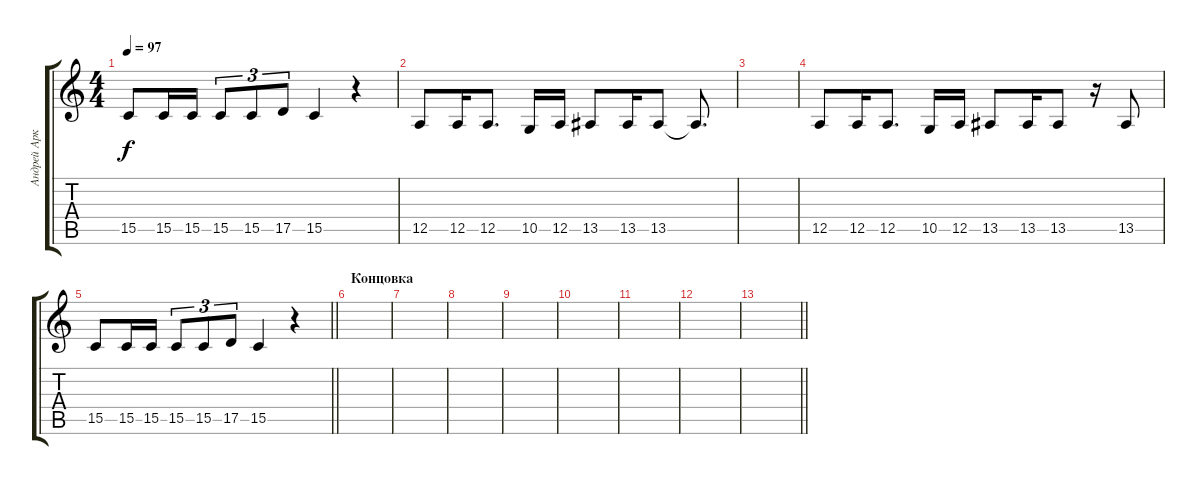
\track ("Андрей Аркадич" "Андрей Арк") {instrument sopranosax}
\staff {score tabs}
\tuning (E4 B3 G3 D3 A2 E2) {hide}
\ts (4 4)
\tempo 97
\clef g2
\ks c
15.5.8{dy f} 15.5.16 15.5.16 15.5.8{tu (3 2)} 15.5.8{tu (3 2)} 17.5.8{tu (3 2)} 15.5.4 r.4 |
12.5.8 12.5.16 12.5.8{d} 10.5.16 12.5.16 13.5.8 13.5.16 13.5.8 13.5{t}.8{d} |
|
12.5.8 12.5.16 12.5.8{d} 10.5.16 12.5.16 13.5.8 13.5.16 13.5.8 r.16 13.5.8 |
\barLineRight lightlight
15.5.8 15.5.16 15.5.16 15.5.8{tu (3 2)} 15.5.8{tu (3 2)} 17.5.8{tu (3 2)} 15.5.4 r.4 |
\section ("" "Концовка")
|
|
|
|
|
|
|
\barLineRight lightlight
